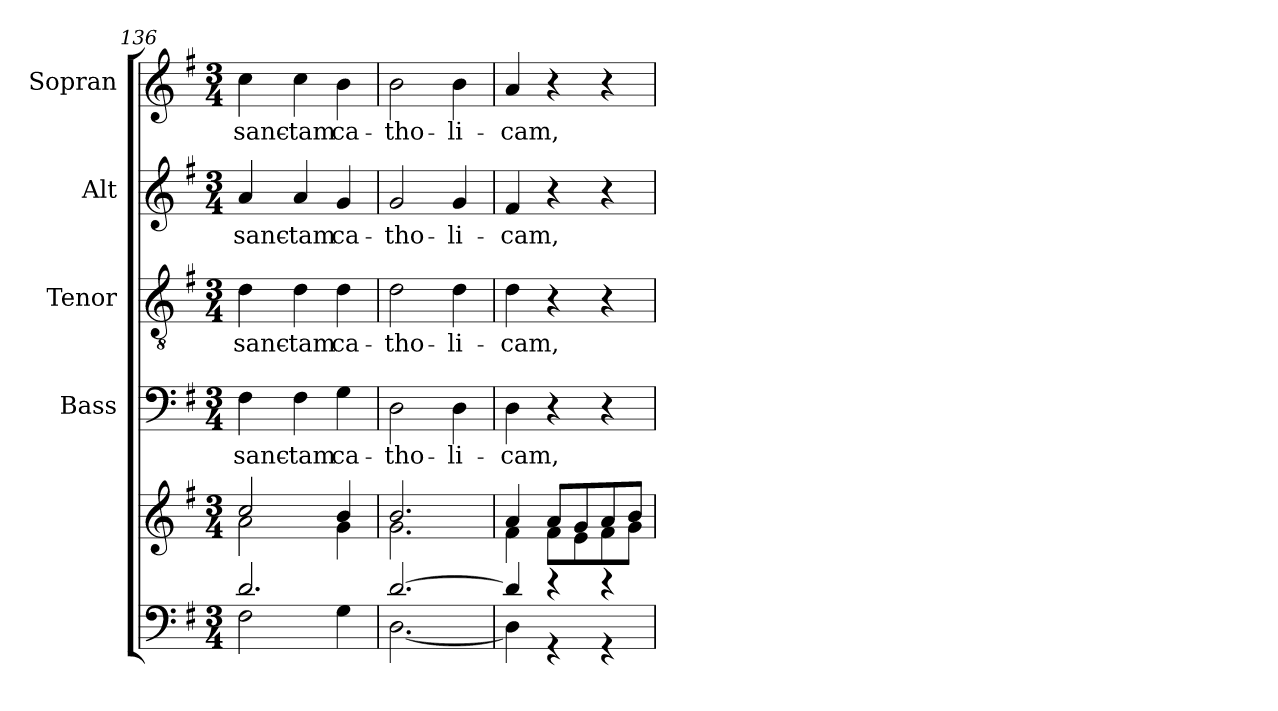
**kern	**kern	**kern	**text	**kern	**text	**kern	**text	**kern	**text
*part5	*part5	*part4	*part4	*part3	*part3	*part2	*part2	*part1	*part1
*staff6	*staff5	*staff4	*staff4	*staff3	*staff3	*staff2	*staff2	*staff1	*staff1
*	*	*I"Bass	*	*I"Tenor	*	*I"Alt	*	*I"Sopran	*
*	*	*I'B.	*	*I'T.	*	*I'A.	*	*I'S.	*
*clefF4	*clefG2	*clefF4	*	*clefGv2	*	*clefG2	*	*clefG2	*
*k[f#]	*k[f#]	*k[f#]	*	*k[f#]	*	*k[f#]	*	*k[f#]	*
*G:	*G:	*G:	*	*G:	*	*G:	*	*G:	*
*M3/4	*M3/4	*M3/4	*	*M3/4	*	*M3/4	*	*M3/4	*
=136	=136	=136	=136	=136	=136	=136	=136	=136	=136
*^	*^	*	*	*	*	*	*	*	*
!	!	!	!	!	!LO:LY:b	!	!LO:LY:b	!	!LO:LY:b	!	!LO:LY:b
2.d/	2F#\	2cc/	2a\	4F#\	sanc-	4d\	sanc-	4a/	sanc-	4cc\	sanc-
!	!	!	!	!	!LO:LY:b	!	!LO:LY:b	!	!LO:LY:b	!	!LO:LY:b
.	.	.	.	4F#\	-tam	4d\	-tam	4a/	-tam	4cc\	-tam
!	!	!	!	!	!LO:LY:b	!	!LO:LY:b	!	!LO:LY:b	!	!LO:LY:b
.	4G\	4b/	4g\	4G\	ca-	4d\	ca-	4g/	ca-	4b\	ca-
=137	=137	=137	=137	=137	=137	=137	=137	=137	=137	=137	=137
!	!	!	!	!	!LO:LY:b	!	!LO:LY:b	!	!LO:LY:b	!	!LO:LY:b
[>2.d/	[<2.D\	2.b/	2.g\	2D\	-tho-	2d\	-tho-	2g/	-tho-	2b\	-tho-
!	!	!	!	!	!LO:LY:b	!	!LO:LY:b	!	!LO:LY:b	!	!LO:LY:b
.	.	.	.	4D\	-li-	4d\	-li-	4g/	-li-	4b\	-li-
=138	=138	=138	=138	=138	=138	=138	=138	=138	=138	=138	=138
!	!	!	!	!	!LO:LY:b	!	!LO:LY:b	!	!LO:LY:b	!	!LO:LY:b
4d/]	4D\]	4a/	4f#\	4D\	-cam,	4d\	-cam,	4f#/	-cam,	4a/	-cam,
4r	4r	8a/L	8f#\L	4r	.	4r	.	4r	.	4r	.
.	.	8g/	8e\	.	.	.	.	.	.	.	.
4r	4r	8a/	8f#\	4r	.	4r	.	4r	.	4r	.
.	.	8b/J	8g\J	.	.	.	.	.	.	.	.
*v	*v	*	*	*	*	*	*	*	*	*	*
*	*v	*v	*	*	*	*	*	*	*	*
=	=	=	=	=	=	=	=	=	=
*-	*-	*-	*-	*-	*-	*-	*-	*-	*-
